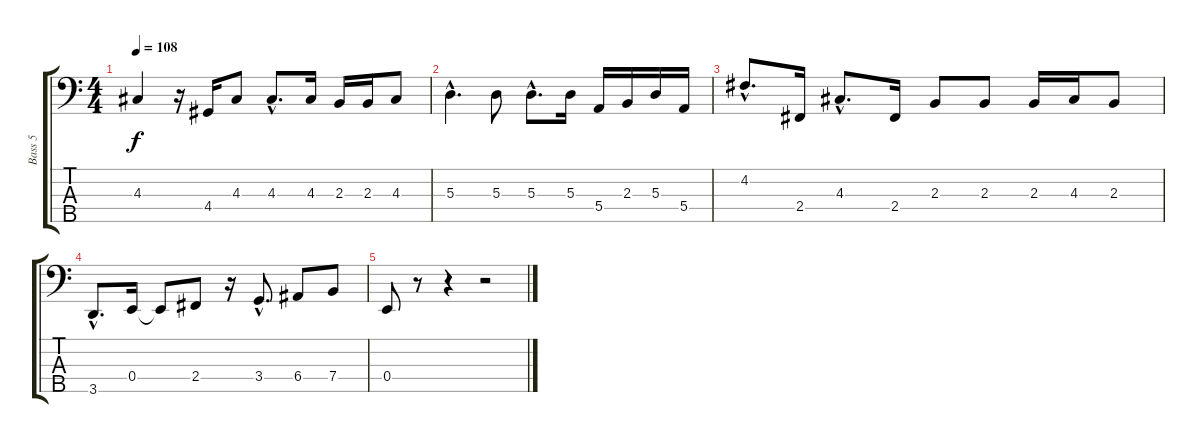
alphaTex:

\track ("Bass 5" "Bass 5") {instrument electricbassfinger}
\staff {score tabs}
\tuning (G2 D2 A1 E1 B0) {hide}
\ts (4 4)
\tempo 108
\clef f4
\ks c
4.3.4{dy f} r.16 4.4.16 4.3.8 4.3{hac}.8{d} 4.3.16 2.3.16 2.3.16 4.3.8 |
5.3{hac}.4{d} 5.3.8 5.3{hac}.8{d} 5.3.16 5.4.16 2.3.16 5.3.16 5.4.16 |
4.2{hac}.8{d} 2.4.16 4.3{hac}.8{d} 2.4.16 2.3.8 2.3.8 2.3.16 4.3.16 2.3.8 |
3.5{hac}.8{d} 0.4.16 0.4{t}.8 2.4.8 r.16 3.4{hac}.8{d} 6.4.8 7.4.8 |
0.4.8 r.8 r.4 r.2
